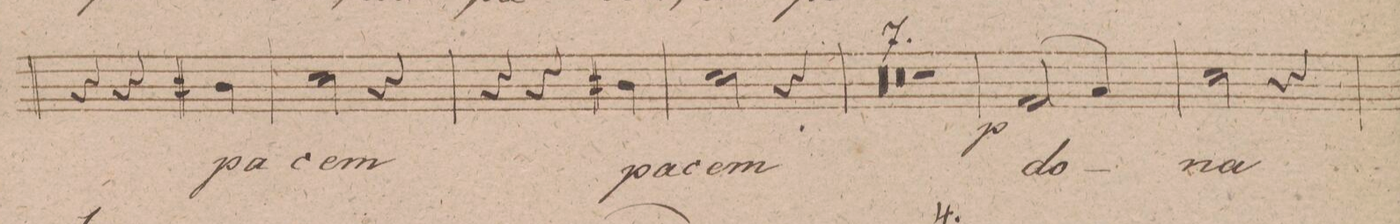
**kern	**text	**dynam
*I"Tenore	*	*
*clefC4	*	*
*k[f#c#g#d#]	*	*
*M3/4	*	*
4r	.	.
4r	.	.
4A#X	pa-	.
=65	=65	=65
2B	-cem,	.
4r	.	.
=66	=66	=66
4r	.	.
4r	.	.
4A#X	pa-	.
=67	=67	=67
2B	-cem,	.
4r	.	.
=68	=68	=68
0.r	.	.
=69	=69	=69
=70	=70	=70
=71	=71	=71
=72	=72	=72
1.r	.	.
=73	=73	=73
=74	=74	=74
2.r	.	.
=75	=75	=75
(<2E	do-	p
4G#)	.	.
=76	=76	=76
2B	-na	.
4r	.	.
=77	=77	=77
*-	*-	*-
